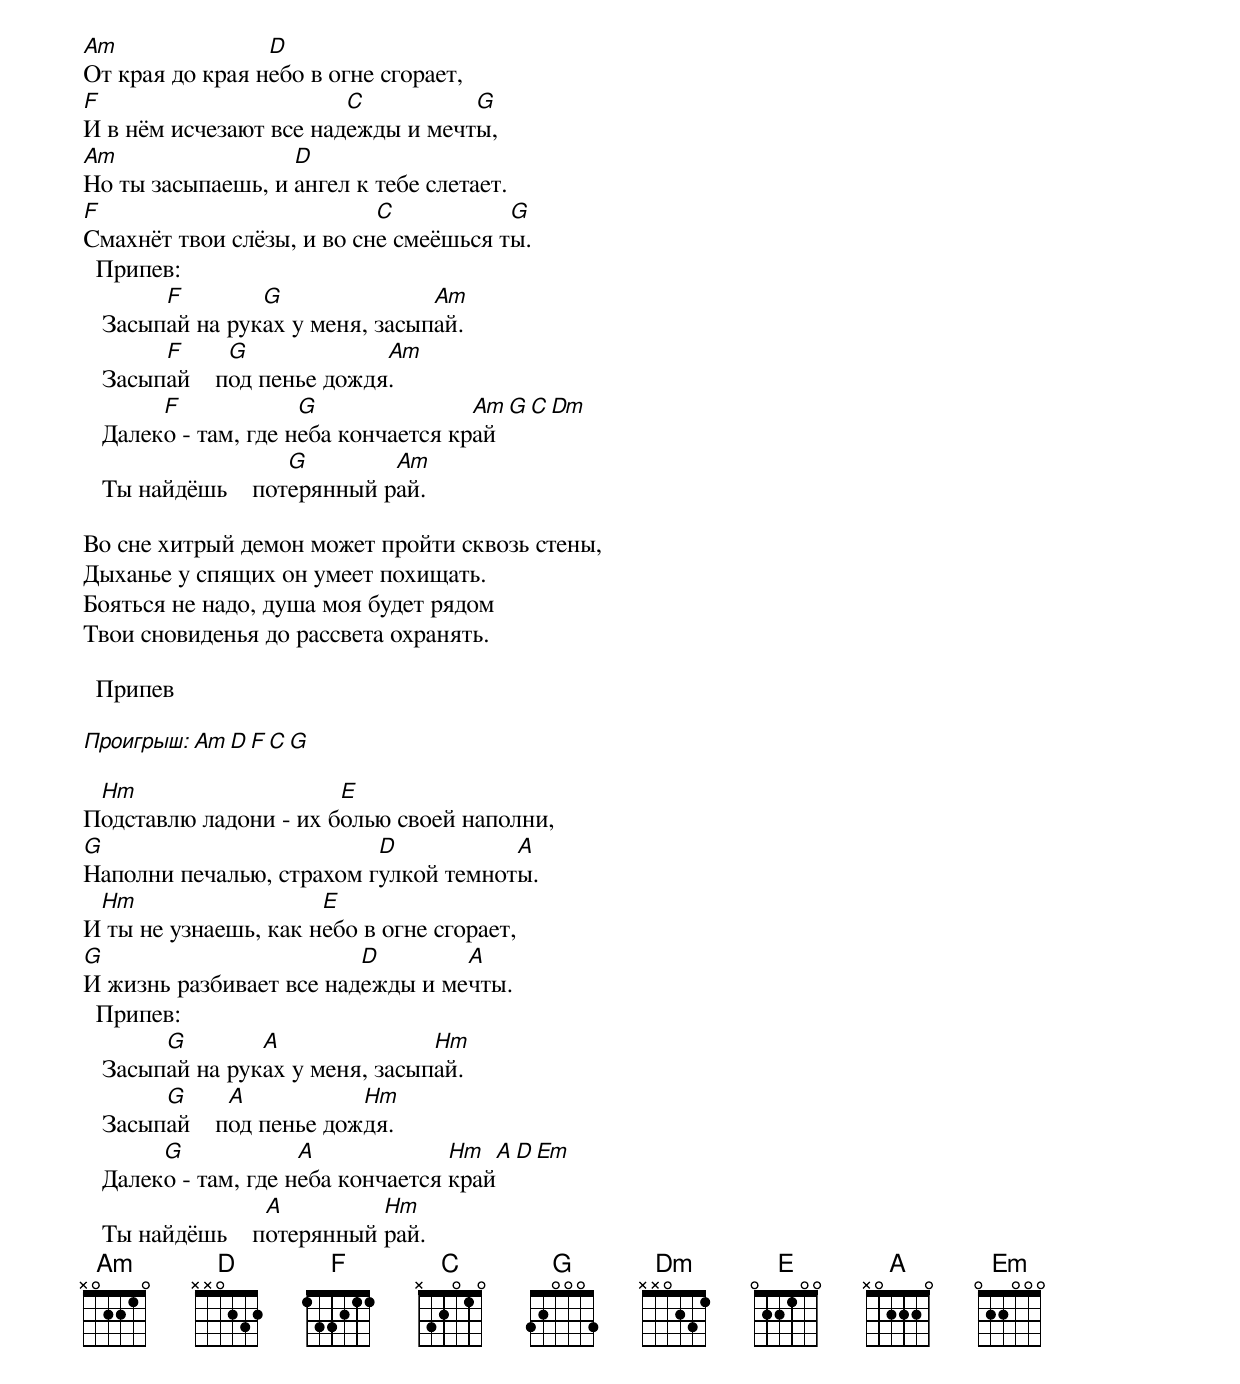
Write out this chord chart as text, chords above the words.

Am               D
От края до края небо в огне сгорает,
F                       C          G
И в нём исчезают все надежды и мечты,
Am                 D
Но ты засыпаешь, и ангел к тебе слетает.
F                          C           G
Смахнёт твои слёзы, и во сне смеёшься ты.
  Припев:
        F        G               Am
   Засыпай на руках у меня, засыпай.
        F      G             Am
   Засыпай    под пенье дождя.
        F             G               Am  G   C    Dm
   Далеко - там, где неба кончается край
                    G        Am
   Ты найдёшь    потерянный рай.

Во сне хитрый демон может пройти сквозь стены,
Дыханье у спящих он умеет похищать.
Бояться не надо, душа моя будет рядом
Твои сновиденья до рассвета охранять.

  Припев

  Проигрыш:  Am D F C G

 Hm                    E
Подставлю ладони - их болью своей наполни,
G                         D           A
Наполни печалью, страхом гулкой темноты.
 Hm                   E
И ты не узнаешь, как небо в огне сгорает,
G                        D        A
И жизнь разбивает все надежды и мечты.
  Припев:
        G        A               Hm
   Засыпай на руках у меня, засыпай.
        G      A           Hm
   Засыпай    под пенье дождя.
        G             A             Hm    A   D   Em
   Далеко - там, где неба кончается край
                  A         Hm
   Ты найдёшь    потерянный рай.
